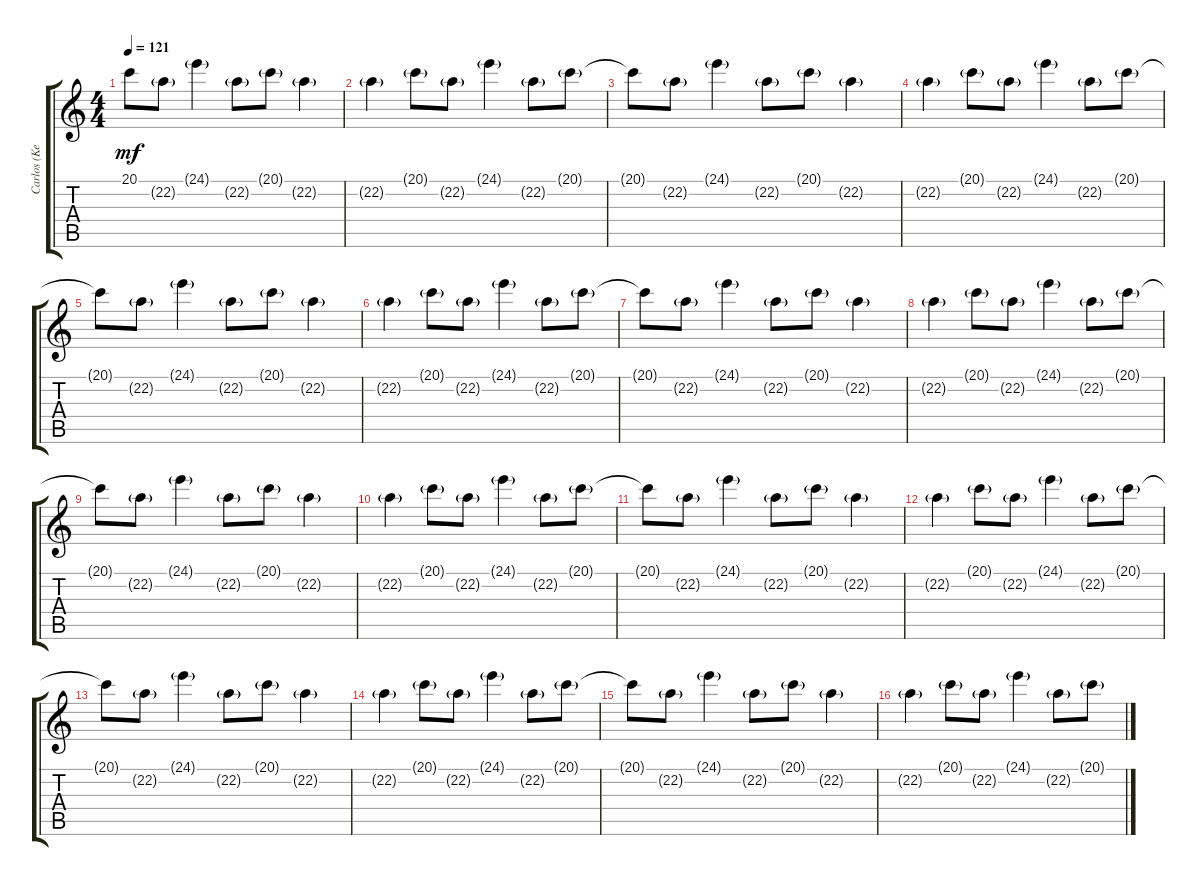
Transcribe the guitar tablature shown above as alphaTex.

\track ("Carlos (Keys)" "Carlos (Ke") {instrument electricpiano1}
\staff {score tabs}
\tuning (E4 B3 G3 D3 A2 E2) {hide}
\ts (4 4)
\tempo 121
\clef g2
\ks c
20.1{t}.8{dy mf} 22.2{g}.8 24.1{g}.4 22.2{g}.8 20.1{g}.8 22.2{g}.4 |
22.2{g}.4 20.1{g}.8 22.2{g}.8 24.1{g}.4 22.2{g}.8 20.1{g}.8 |
20.1{t}.8 22.2{g}.8 24.1{g}.4 22.2{g}.8 20.1{g}.8 22.2{g}.4 |
22.2{g}.4 20.1{g}.8 22.2{g}.8 24.1{g}.4 22.2{g}.8 20.1{g}.8 |
20.1{t}.8 22.2{g}.8 24.1{g}.4 22.2{g}.8 20.1{g}.8 22.2{g}.4 |
22.2{g}.4 20.1{g}.8 22.2{g}.8 24.1{g}.4 22.2{g}.8 20.1{g}.8 |
20.1{t}.8 22.2{g}.8 24.1{g}.4 22.2{g}.8 20.1{g}.8 22.2{g}.4 |
22.2{g}.4 20.1{g}.8 22.2{g}.8 24.1{g}.4 22.2{g}.8 20.1{g}.8 |
20.1{t}.8 22.2{g}.8 24.1{g}.4 22.2{g}.8 20.1{g}.8 22.2{g}.4 |
22.2{g}.4 20.1{g}.8 22.2{g}.8 24.1{g}.4 22.2{g}.8 20.1{g}.8 |
20.1{t}.8 22.2{g}.8 24.1{g}.4 22.2{g}.8 20.1{g}.8 22.2{g}.4 |
22.2{g}.4 20.1{g}.8 22.2{g}.8 24.1{g}.4 22.2{g}.8 20.1{g}.8 |
20.1{t}.8 22.2{g}.8 24.1{g}.4 22.2{g}.8 20.1{g}.8 22.2{g}.4 |
22.2{g}.4 20.1{g}.8 22.2{g}.8 24.1{g}.4 22.2{g}.8 20.1{g}.8 |
20.1{t}.8 22.2{g}.8 24.1{g}.4 22.2{g}.8 20.1{g}.8 22.2{g}.4 |
22.2{g}.4 20.1{g}.8 22.2{g}.8 24.1{g}.4 22.2{g}.8 20.1{g}.8
